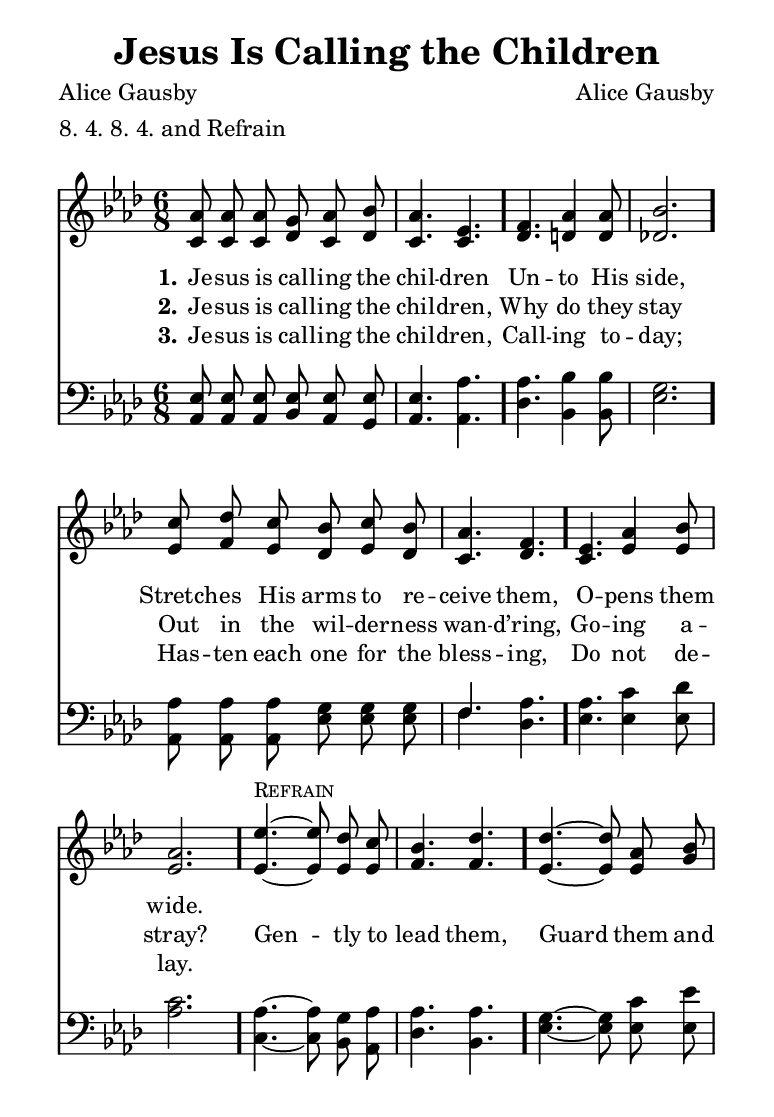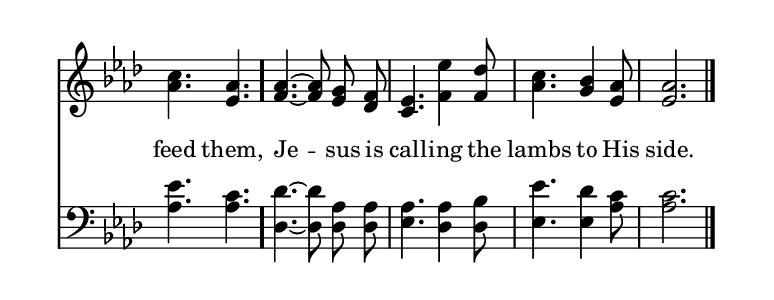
\include "common/global.ily"
\paper {
  \include "common/paper.ily"
  ragged-bottom = ##t
  system-count = #(cond (is-eogsized 4) (#t #f))
}

\header{
  hymnnumber = "298"
  title = "Jesus Is Calling the Children"
  tunename = "Shepherd"
  meter = "8. 4. 8. 4. and Refrain"
  poet = "Alice Gausby"
  composer = "Alice Gausby"
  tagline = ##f
}

global = {
  \include "common/overrides.ily"
  \override Staff.TimeSignature.style = #'numbered
  \time 6/8
  \override Score.MetronomeMark.transparent = ##t % hide all fermata changes too
  \tempo 4=80
  \key aes \major
  \autoBeamOff
}

patternA = { c8 c c c c c | c4. c }
patternB = { c4. c4 c8 | c2. }
patternC = { c4. ~ c8 c8 c | c4. c }
patternD = { c4. ~ c8 c8 c | c4. c4 c8 | c4. c4 c8 | c2. }

notesSoprano = {
\global
\relative c'' {

  \changePitch \patternA { aes aes aes g aes bes | aes ees }
  \changePitch \patternB { f aes aes | bes }
  \changePitch \patternA { c des c bes c bes | aes f }
  \changePitch \patternB { ees aes bes | aes }

  << s^\markup { \small \caps "Refrain" }
  \changePitch \patternC { ees' ees des c | bes des } >>
  \changePitch \patternC { des des aes bes | c aes }
  \changePitch \patternD { aes aes g f | ees ees' des | c bes aes | aes }

  \bar "|."

}
}

notesAlto = {
\global
\relative e' {

  \changePitch \patternA { c c c des c des | c c }
  \changePitch \patternB { des d d | des! }
  \changePitch \patternA { ees f ees des ees des | c des }
  \changePitch \patternB { c ees ees | ees }

  \changePitch \patternC { ees ees ees ees | f f }
  \changePitch \patternC { ees ees ees g | aes ees }
  \changePitch \patternD { f f ees des | c f f | aes g ees | ees }

}
}

notesTenor = {
\global
\relative a {

  \changePitch \patternA { ees ees ees ees ees ees | ees aes }
  \changePitch \patternB { aes bes bes | g }
  \changePitch \patternA { aes aes aes g g g | f aes }
  \changePitch \patternB { aes c des | c }

  \changePitch \patternC { aes aes g aes | aes aes }
  \changePitch \patternC { g g c ees | ees c }
  \changePitch \patternD { des des aes aes | aes aes bes | ees des c | c }

}
}

notesBass = {
\global
\relative f, {

  \changePitch \patternA { aes aes aes bes aes g | aes aes }
  \changePitch \patternB { des bes bes | ees }
  \changePitch \patternA { aes, aes aes ees' ees ees | f des }
  \changePitch \patternB { ees ees ees | aes }

  \changePitch \patternC { c, c bes aes | des bes }
  \changePitch \patternC { ees ees ees ees | aes aes }
  \changePitch \patternD { des, des des des | ees des des | ees ees aes | aes }

}
}

Refrain = \lyricmode {

Gen -- tly to lead them, \bar "."
Guard them and feed them, \bar "."
Je -- sus is call -- ing the lambs to His side. \bar "."

}

wordsA = \lyricmode {
\set stanza = "1."

Je -- sus is call -- ing the chil -- dren \bar "."
Un -- to His side, \bar "."
Stretch -- es His arms to re -- ceive them, \bar "."
O -- pens them wide. \bar "."

}

wordsB = \lyricmode {
\set stanza = "2."

Je -- sus is call -- ing the chil -- dren,
Why do they stay
Out in the wil -- der -- ness wan -- d’ring,
Go -- ing a -- stray?

\Refrain

}

wordsC = \lyricmode {
\set stanza = "3."

Je -- sus is call -- ing the chil -- dren,
Call -- ing to -- day;
Has -- ten each one for the bless -- ing,
Do not de -- lay.

}

\score {
  \context ChoirStaff <<
    \context Staff = upper <<
      \set Staff.autoBeaming = ##f
      \set ChoirStaff.systemStartDelimiter = #'SystemStartBar
      \set ChoirStaff.printPartCombineTexts = ##f
      \partcombine #'(2 . 9) \notesSoprano \notesAlto
      \context NullVoice = sopranos { \voiceOne << \notesSoprano >> }
      \context NullVoice = altos { \voiceTwo << \notesAlto >> }
      \context Lyrics = one   \lyricsto sopranos \wordsA
      \context Lyrics = two   \lyricsto sopranos \wordsB
      \context Lyrics = three \lyricsto sopranos \wordsC
    >>
    \context Staff = men <<
      \clef bass
      \set ChoirStaff.printPartCombineTexts = ##f
      \partcombine #'(2 . 9) \notesTenor \notesBass
      \context NullVoice = tenors { \voiceOne << \notesTenor >> }
      \context NullVoice = basses { \voiceTwo << \notesBass >> }
    >>
  >>
  \layout {
    \include "common/layout.ily"
  }
  \midi{
    \include "common/midi.ily"
  }
}

\version "2.19.49"  % necessary for upgrading to future LilyPond versions.

% vi:set et ts=2 sw=2 ai nocindent syntax=lilypond:
